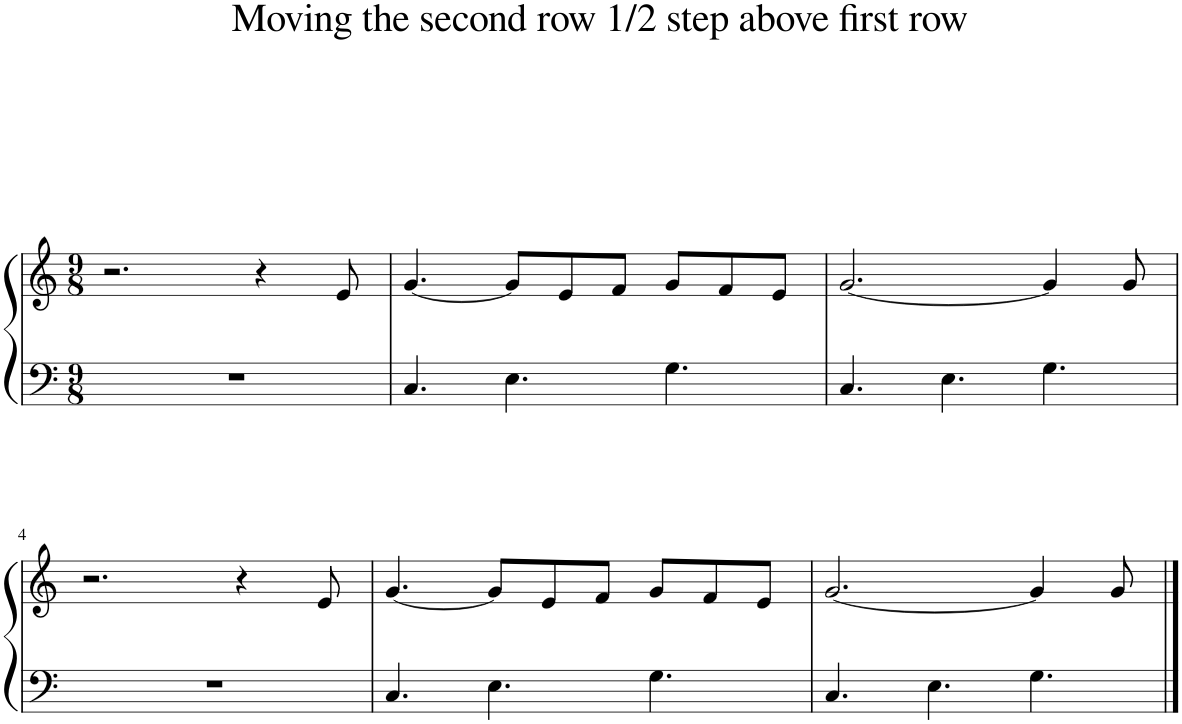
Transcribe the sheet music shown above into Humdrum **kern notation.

**kern	**kern
*part1	*part1
*staff2	*staff1
*I"Piano	*
*I'Pno.	*
*clefF4	*clefG2
*k[]	*k[]
*M9/8	*M9/8
=1	=1
8%9r	2.r
.	4r
.	8e/
=2	=2
4.C/	[4.g/
4.E\	8g/L]
.	8e/
.	8f/J
4.G\	8g/L
.	8f/
.	8e/J
=3	=3
4.C/	[2.g/
4.E\	.
4.G\	4g/]
.	8g/
!!LO:LB:g=z
=4	=4
8%9r	2.r
.	4r
.	8e/
=5	=5
4.C/	[4.g/
4.E\	8g/L]
.	8e/
.	8f/J
4.G\	8g/L
.	8f/
.	8e/J
=6	=6
4.C/	[2.g/
4.E\	.
4.G\	4g/]
.	8g/
==	==
*-	*-
